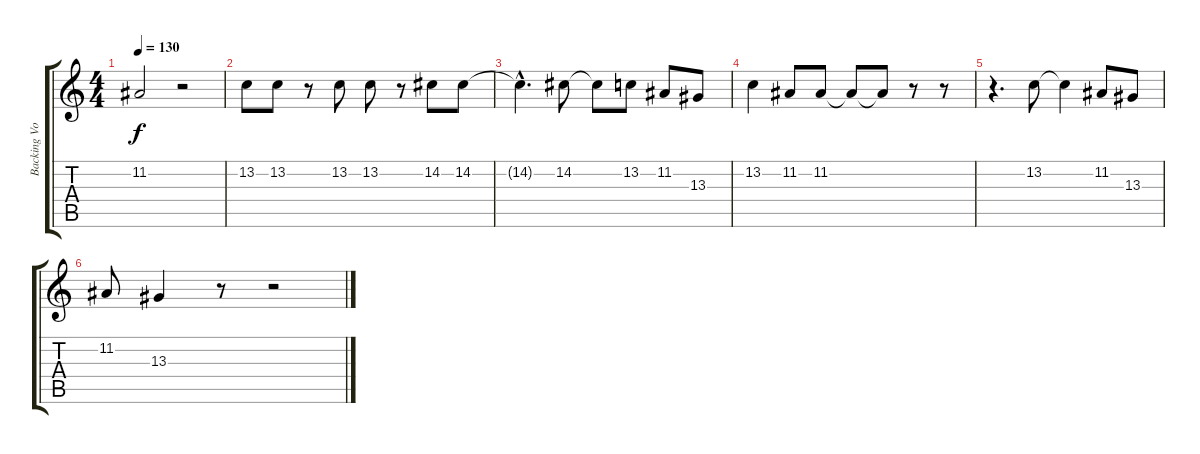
\track ("Backing Vocals" "Backing Vo") {instrument choiraahs}
\staff {score tabs}
\tuning (E4 B3 G3 D3 A2 E2) {hide}
\ts (4 4)
\tempo 130
\clef g2
\ks c
11.2.2{dy f} r.2 |
13.2.8 13.2.8 r.8 13.2.8 13.2.8 r.8 14.2.8 14.2.8 |
14.2{hac t}.4{d} 14.2.8 14.2{t}.8 13.2.8 11.2.8 13.3.8 |
13.2.4 11.2.8 11.2.8 11.2{t}.8 11.2{t}.8 r.8 r.8 |
r.4{d} 13.2.8 13.2{t}.4 11.2.8 13.3.8 |
11.2.8 13.3.4 r.8 r.2
